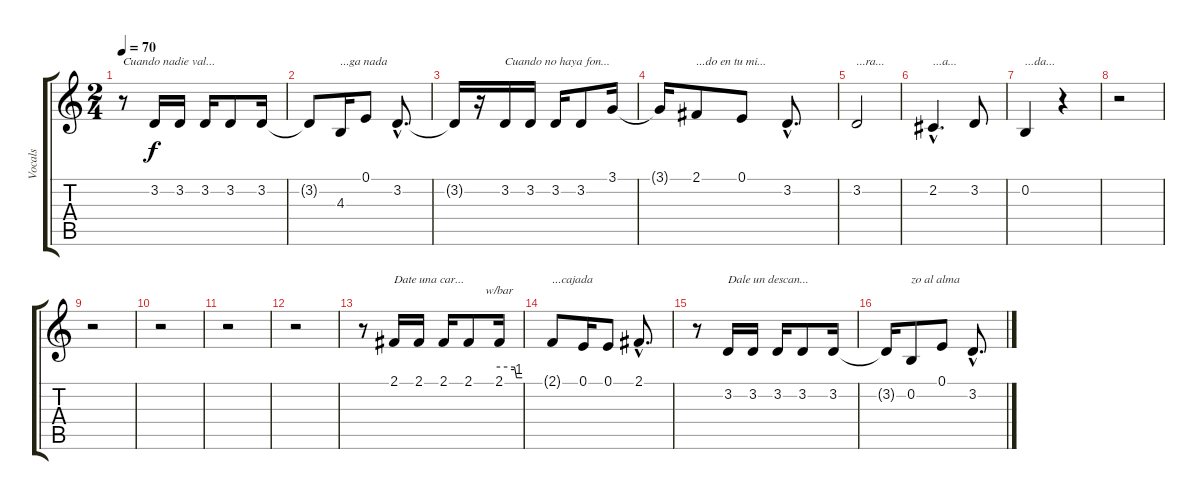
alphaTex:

\track ("Vocals" "Vocals") {instrument oboe}
\staff {score tabs}
\tuning (E4 B3 G3 D3 A2 E2) {hide}
\ts (2 4)
\tempo 70
\clef g2
\ks c
r.8{txt "Cuando nadie val..." dy f volume 13} 3.2.16 3.2.16 3.2.16 3.2.8 3.2.16 |
3.2{t}.8 4.3.16{txt "...ga nada"} 0.1.8 3.2{hac}.8{d} |
3.2{t}.16 r.16 3.2.16{txt "Cuando no haya fon..."} 3.2.16 3.2.16 3.2.8 3.1.16 |
3.1{t}.16 2.1.8{txt "...do en tu mi..."} 0.1.8 3.2{hac}.8{d} |
3.2.2{txt "...ra..."} |
2.2{hac}.4{d txt "...a..."} 3.2.8 |
0.2.4{txt "...da..."} r.4 |
r.2 |
r.2 |
r.2 |
r.2 |
r.2 |
r.8 2.1.16{txt "Date una car..."} 2.1.16 2.1.16 2.1.8 2.1.16{tbe (custom default 0 0 40 0 45 -4 60 -4)} |
2.1{t}.8{txt "...cajada"} 0.1.16 0.1.8 2.1{hac}.8{d} |
r.8 3.2.16{txt "Dale un descan..."} 3.2.16 3.2.16 3.2.8 3.2.16 |
3.2{t}.16 0.2.8{txt "zo al alma"} 0.1.8 3.2{hac}.8{d}
